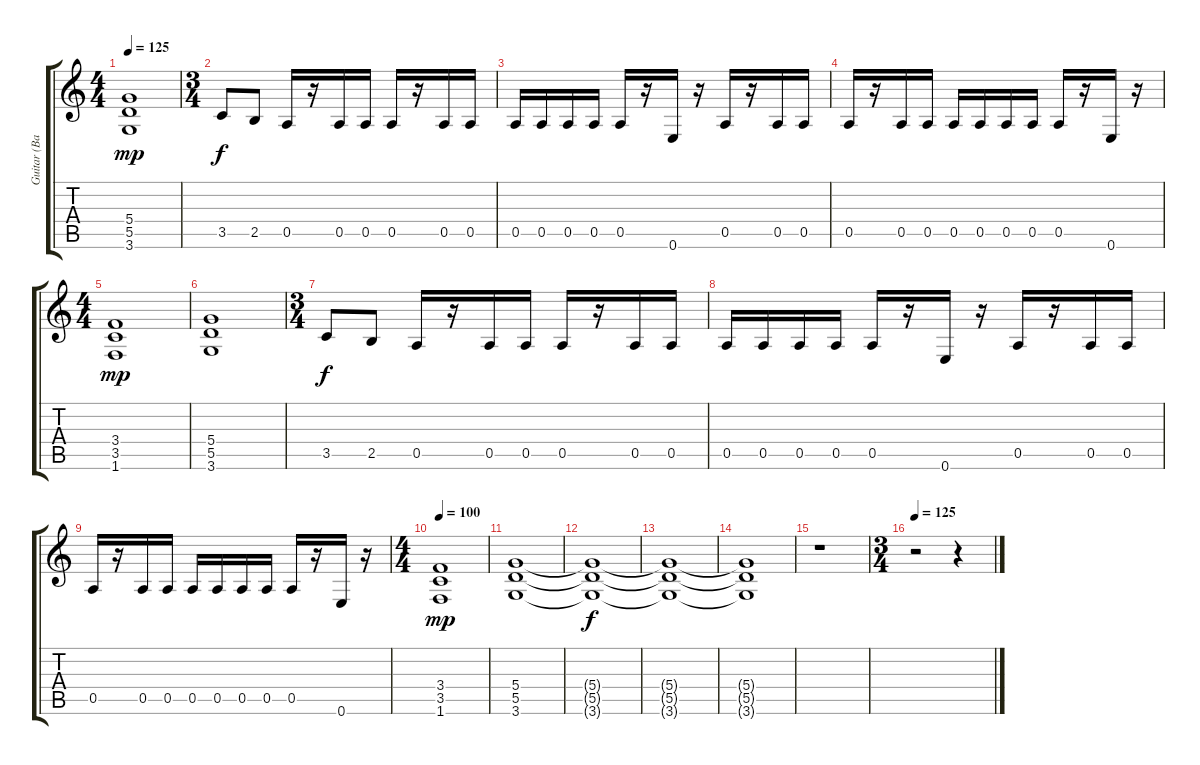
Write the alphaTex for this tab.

\track ("Guitar (Back)" "Guitar (Ba") {instrument overdrivenguitar}
\staff {score tabs}
\tuning (E4 B3 G3 D3 A2 E2) {hide}
\ts (4 4)
\tempo 125
\clef g2
\ks c
(5.4 5.5 3.6).1{dy mp} |
\ts (3 4)
3.5.8{dy f instrument distortionguitar} 2.5.8 0.5.16{instrument electricguitarmuted} r.16 0.5.16{instrument electricguitarmuted} 0.5.16 0.5.16 r.16 0.5.16 0.5.16 |
0.5.16 0.5.16 0.5.16 0.5.16 0.5.16 r.16 0.6.16 r.16 0.5.16 r.16 0.5.16 0.5.16 |
0.5.16 r.16 0.5.16 0.5.16 0.5.16 0.5.16 0.5.16 0.5.16 0.5.16 r.16 0.6.16 r.16 |
\ts (4 4)
(3.4 3.5 1.6).1{dy mp volume 12 instrument distortionguitar} |
(5.4 5.5 3.6).1 |
\ts (3 4)
3.5.8{dy f instrument distortionguitar} 2.5.8 0.5.16{instrument electricguitarmuted} r.16 0.5.16{instrument electricguitarmuted} 0.5.16 0.5.16 r.16 0.5.16 0.5.16 |
0.5.16 0.5.16 0.5.16 0.5.16 0.5.16 r.16 0.6.16 r.16 0.5.16 r.16 0.5.16 0.5.16 |
0.5.16 r.16 0.5.16 0.5.16 0.5.16 0.5.16 0.5.16 0.5.16 0.5.16 r.16 0.6.16 r.16 |
\ts (4 4)
\tempo 100
(3.4 3.5 1.6).1{dy mp volume 12 instrument distortionguitar} |
(5.4 5.5 3.6).1{volume 0} |
(5.4{t} 5.5{t} 3.6{t}).1{dy f} |
(5.4{t} 5.5{t} 3.6{t}).1 |
(5.4{t} 5.5{t} 3.6{t}).1 |
r.1 |
\ts (3 4)
\tempo 125
r.2 r.4
